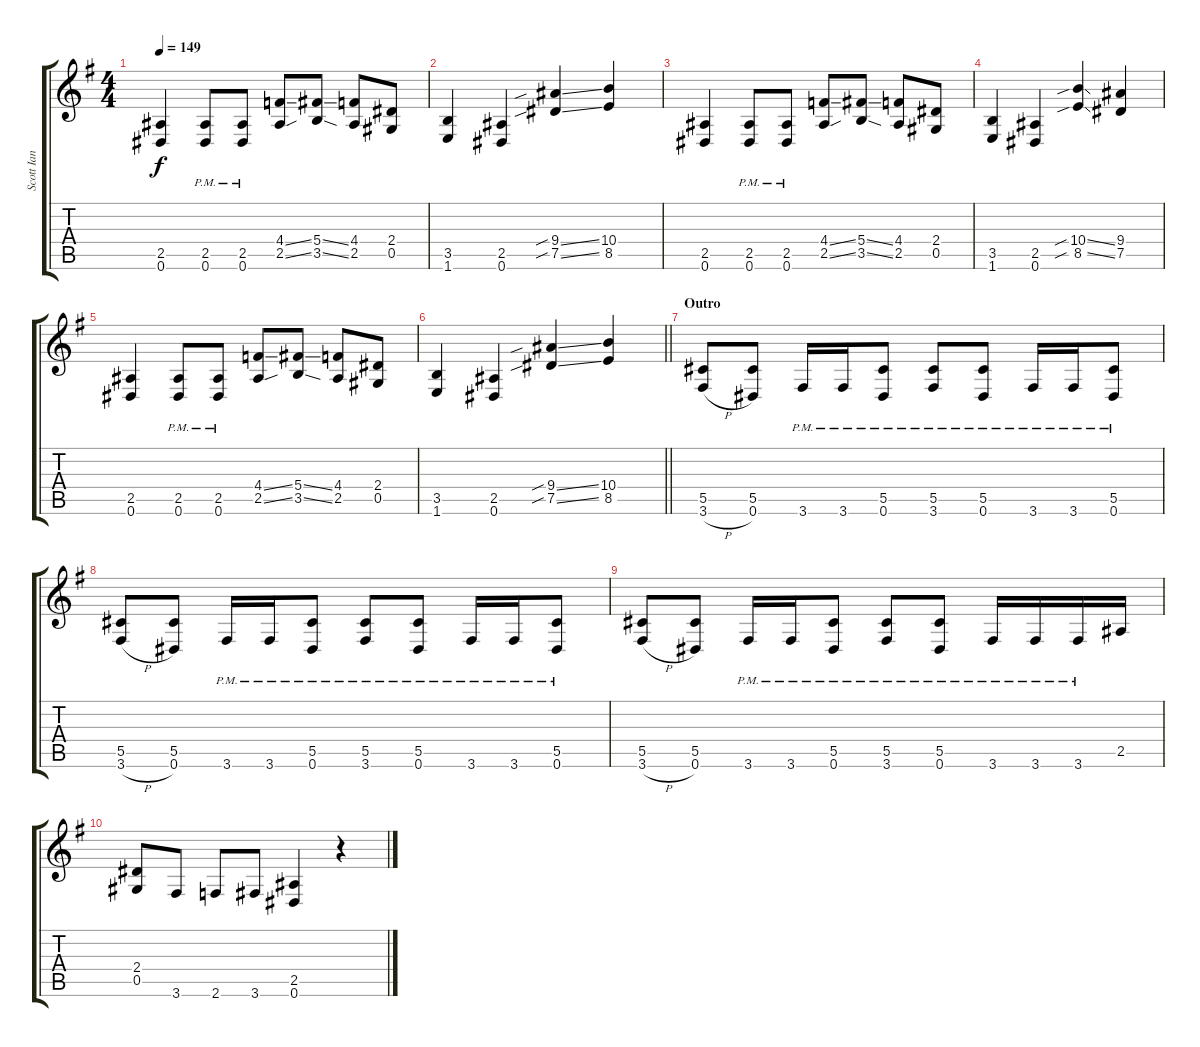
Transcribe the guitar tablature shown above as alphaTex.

\track ("Scott Ian" "Scott Ian") {instrument distortionguitar}
\staff {score tabs}
\tuning (Eb4 Bb3 Gb3 Db3 Ab2 Eb2) {hide}
\ts (4 4)
\tempo 149
\clef g2
\ks g
(2.5 0.6).4{dy f} (2.5{pm} 0.6{pm}).8 (2.5{pm} 0.6{pm}).8 (4.4{ss} 2.5{ss}).8 (5.4{ss} 3.5{ss}).8 (4.4 2.5).8 (2.4 0.5).8 |
(3.5 1.6).4 (2.5 0.6).4 (9.4{sib ss} 7.5{sib ss}).4 (10.4 8.5).4 |
(2.5 0.6).4 (2.5{pm} 0.6{pm}).8 (2.5{pm} 0.6{pm}).8 (4.4{ss} 2.5{ss}).8 (5.4{ss} 3.5{ss}).8 (4.4 2.5).8 (2.4 0.5).8 |
(3.5 1.6).4 (2.5 0.6).4 (10.4{sib ss} 8.5{sib ss}).4 (9.4 7.5).4 |
(2.5 0.6).4 (2.5{pm} 0.6{pm}).8 (2.5{pm} 0.6{pm}).8 (4.4{ss} 2.5{ss}).8 (5.4{ss} 3.5{ss}).8 (4.4 2.5).8 (2.4 0.5).8 |
\barLineRight lightlight
(3.5 1.6).4 (2.5 0.6).4 (9.4{sib ss} 7.5{sib ss}).4 (10.4 8.5).4 |
\section ("" "Outro")
(5.5 3.6{h}).8 (5.5 0.6).8 3.6{pm}.16 3.6{pm}.16 (5.5{pm} 0.6{pm}).8 (5.5{pm} 3.6{pm}).8 (5.5{pm} 0.6{pm}).8 3.6{pm}.16 3.6{pm}.16 (5.5{pm} 0.6{pm}).8 |
(5.5 3.6{h}).8 (5.5 0.6).8 3.6{pm}.16 3.6{pm}.16 (5.5{pm} 0.6{pm}).8 (5.5{pm} 3.6{pm}).8 (5.5{pm} 0.6{pm}).8 3.6{pm}.16 3.6{pm}.16 (5.5{pm} 0.6{pm}).8 |
(5.5 3.6{h}).8 (5.5 0.6).8 3.6{pm}.16 3.6{pm}.16 (5.5{pm} 0.6{pm}).8 (5.5{pm} 3.6{pm}).8 (5.5{pm} 0.6{pm}).8 3.6{pm}.16 3.6{pm}.16 3.6{pm}.16 2.5.16 |
(2.4 0.5).8 3.6.8 2.6.8 3.6.8 (2.5 0.6).4 r.4
